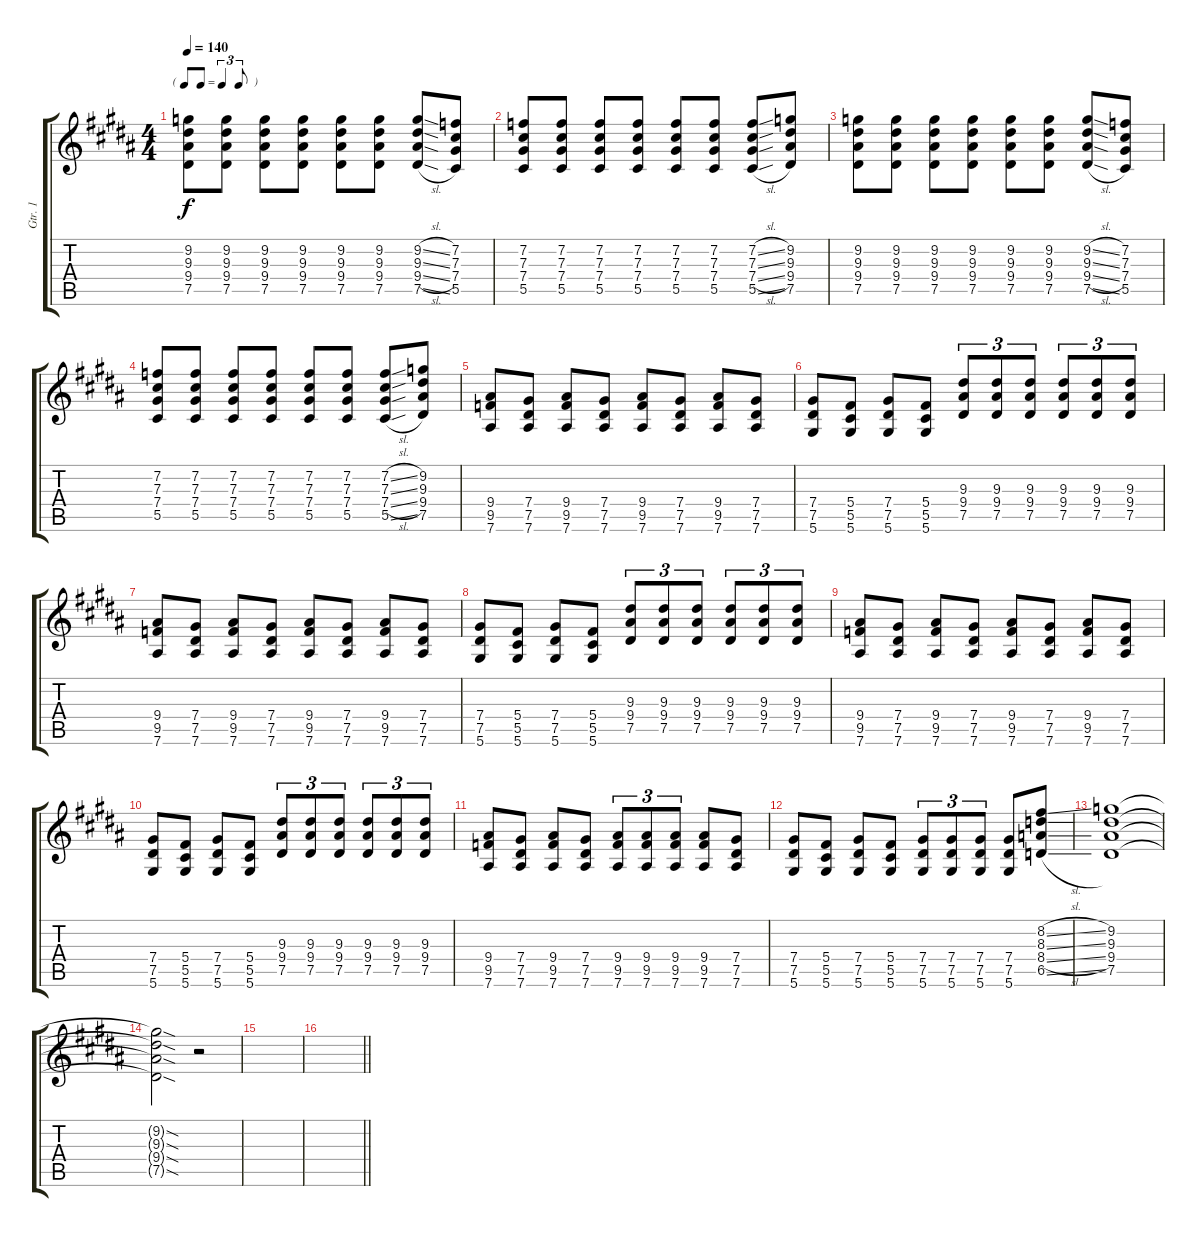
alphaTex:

\track ("Gtr. 1" "Gtr. 1") {instrument overdrivenguitar}
\staff {score tabs}
\tuning (Eb4 Bb3 Gb3 Db3 Ab2 Eb2) {hide}
\ts (4 4)
\tf triplet8th
\tempo 140
\clef g2
\ks b
(9.2 9.3 9.4 7.5).8{dy f} (9.2 9.3 9.4 7.5).8 (9.2 9.3 9.4 7.5).8 (9.2 9.3 9.4 7.5).8 (9.2 9.3 9.4 7.5).8 (9.2 9.3 9.4 7.5).8 (9.2{sl} 9.3{sl} 9.4{sl} 7.5{sl}).8 (7.2 7.3 7.4 5.5).8 |
(7.2 7.3 7.4 5.5).8 (7.2 7.3 7.4 5.5).8 (7.2 7.3 7.4 5.5).8 (7.2 7.3 7.4 5.5).8 (7.2 7.3 7.4 5.5).8 (7.2 7.3 7.4 5.5).8 (7.2{sl} 7.3{sl} 7.4{sl} 5.5{sl}).8 (9.2 9.3 9.4 7.5).8 |
(9.2 9.3 9.4 7.5).8 (9.2 9.3 9.4 7.5).8 (9.2 9.3 9.4 7.5).8 (9.2 9.3 9.4 7.5).8 (9.2 9.3 9.4 7.5).8 (9.2 9.3 9.4 7.5).8 (9.2{sl} 9.3{sl} 9.4{sl} 7.5{sl}).8 (7.2 7.3 7.4 5.5).8 |
(7.2 7.3 7.4 5.5).8 (7.2 7.3 7.4 5.5).8 (7.2 7.3 7.4 5.5).8 (7.2 7.3 7.4 5.5).8 (7.2 7.3 7.4 5.5).8 (7.2 7.3 7.4 5.5).8 (7.2{sl} 7.3{sl} 7.4{sl} 5.5{sl}).8 (9.2 9.3 9.4 7.5).8 |
(9.4 9.5 7.6).8 (7.4 7.5 7.6).8 (9.4 9.5 7.6).8 (7.4 7.5 7.6).8 (9.4 9.5 7.6).8 (7.4 7.5 7.6).8 (9.4 9.5 7.6).8 (7.4 7.5 7.6).8 |
(7.4 7.5 5.6).8 (5.4 5.5 5.6).8 (7.4 7.5 5.6).8 (5.4 5.5 5.6).8 (9.3 9.4 7.5).8{tu (3 2)} (9.3 9.4 7.5).8{tu (3 2)} (9.3 9.4 7.5).8{tu (3 2)} (9.3 9.4 7.5).8{tu (3 2)} (9.3 9.4 7.5).8{tu (3 2)} (9.3 9.4 7.5).8{tu (3 2)} |
(9.4 9.5 7.6).8 (7.4 7.5 7.6).8 (9.4 9.5 7.6).8 (7.4 7.5 7.6).8 (9.4 9.5 7.6).8 (7.4 7.5 7.6).8 (9.4 9.5 7.6).8 (7.4 7.5 7.6).8 |
(7.4 7.5 5.6).8 (5.4 5.5 5.6).8 (7.4 7.5 5.6).8 (5.4 5.5 5.6).8 (9.3 9.4 7.5).8{tu (3 2)} (9.3 9.4 7.5).8{tu (3 2)} (9.3 9.4 7.5).8{tu (3 2)} (9.3 9.4 7.5).8{tu (3 2)} (9.3 9.4 7.5).8{tu (3 2)} (9.3 9.4 7.5).8{tu (3 2)} |
(9.4 9.5 7.6).8 (7.4 7.5 7.6).8 (9.4 9.5 7.6).8 (7.4 7.5 7.6).8 (9.4 9.5 7.6).8 (7.4 7.5 7.6).8 (9.4 9.5 7.6).8 (7.4 7.5 7.6).8 |
(7.4 7.5 5.6).8 (5.4 5.5 5.6).8 (7.4 7.5 5.6).8 (5.4 5.5 5.6).8 (9.3 9.4 7.5).8{tu (3 2)} (9.3 9.4 7.5).8{tu (3 2)} (9.3 9.4 7.5).8{tu (3 2)} (9.3 9.4 7.5).8{tu (3 2)} (9.3 9.4 7.5).8{tu (3 2)} (9.3 9.4 7.5).8{tu (3 2)} |
(9.4 9.5 7.6).8 (7.4 7.5 7.6).8 (9.4 9.5 7.6).8 (7.4 7.5 7.6).8 (9.4 9.5 7.6).8{tu (3 2)} (9.4 9.5 7.6).8{tu (3 2)} (9.4 9.5 7.6).8{tu (3 2)} (9.4 9.5 7.6).8 (7.4 7.5 7.6).8 |
(7.4 7.5 5.6).8 (5.4 5.5 5.6).8 (7.4 7.5 5.6).8 (5.4 5.5 5.6).8 (7.4 7.5 5.6).8{tu (3 2)} (7.4 7.5 5.6).8{tu (3 2)} (7.4 7.5 5.6).8{tu (3 2)} (7.4 7.5 5.6).8 (8.2{sl} 8.3{sl} 8.4{sl} 6.5{sl}).8 |
(9.2 9.3 9.4 7.5).1 |
(9.2{sod t} 9.3{sod t} 9.4{sod t} 7.5{sod t}).2 r.2 |
|
\barLineRight lightlight
